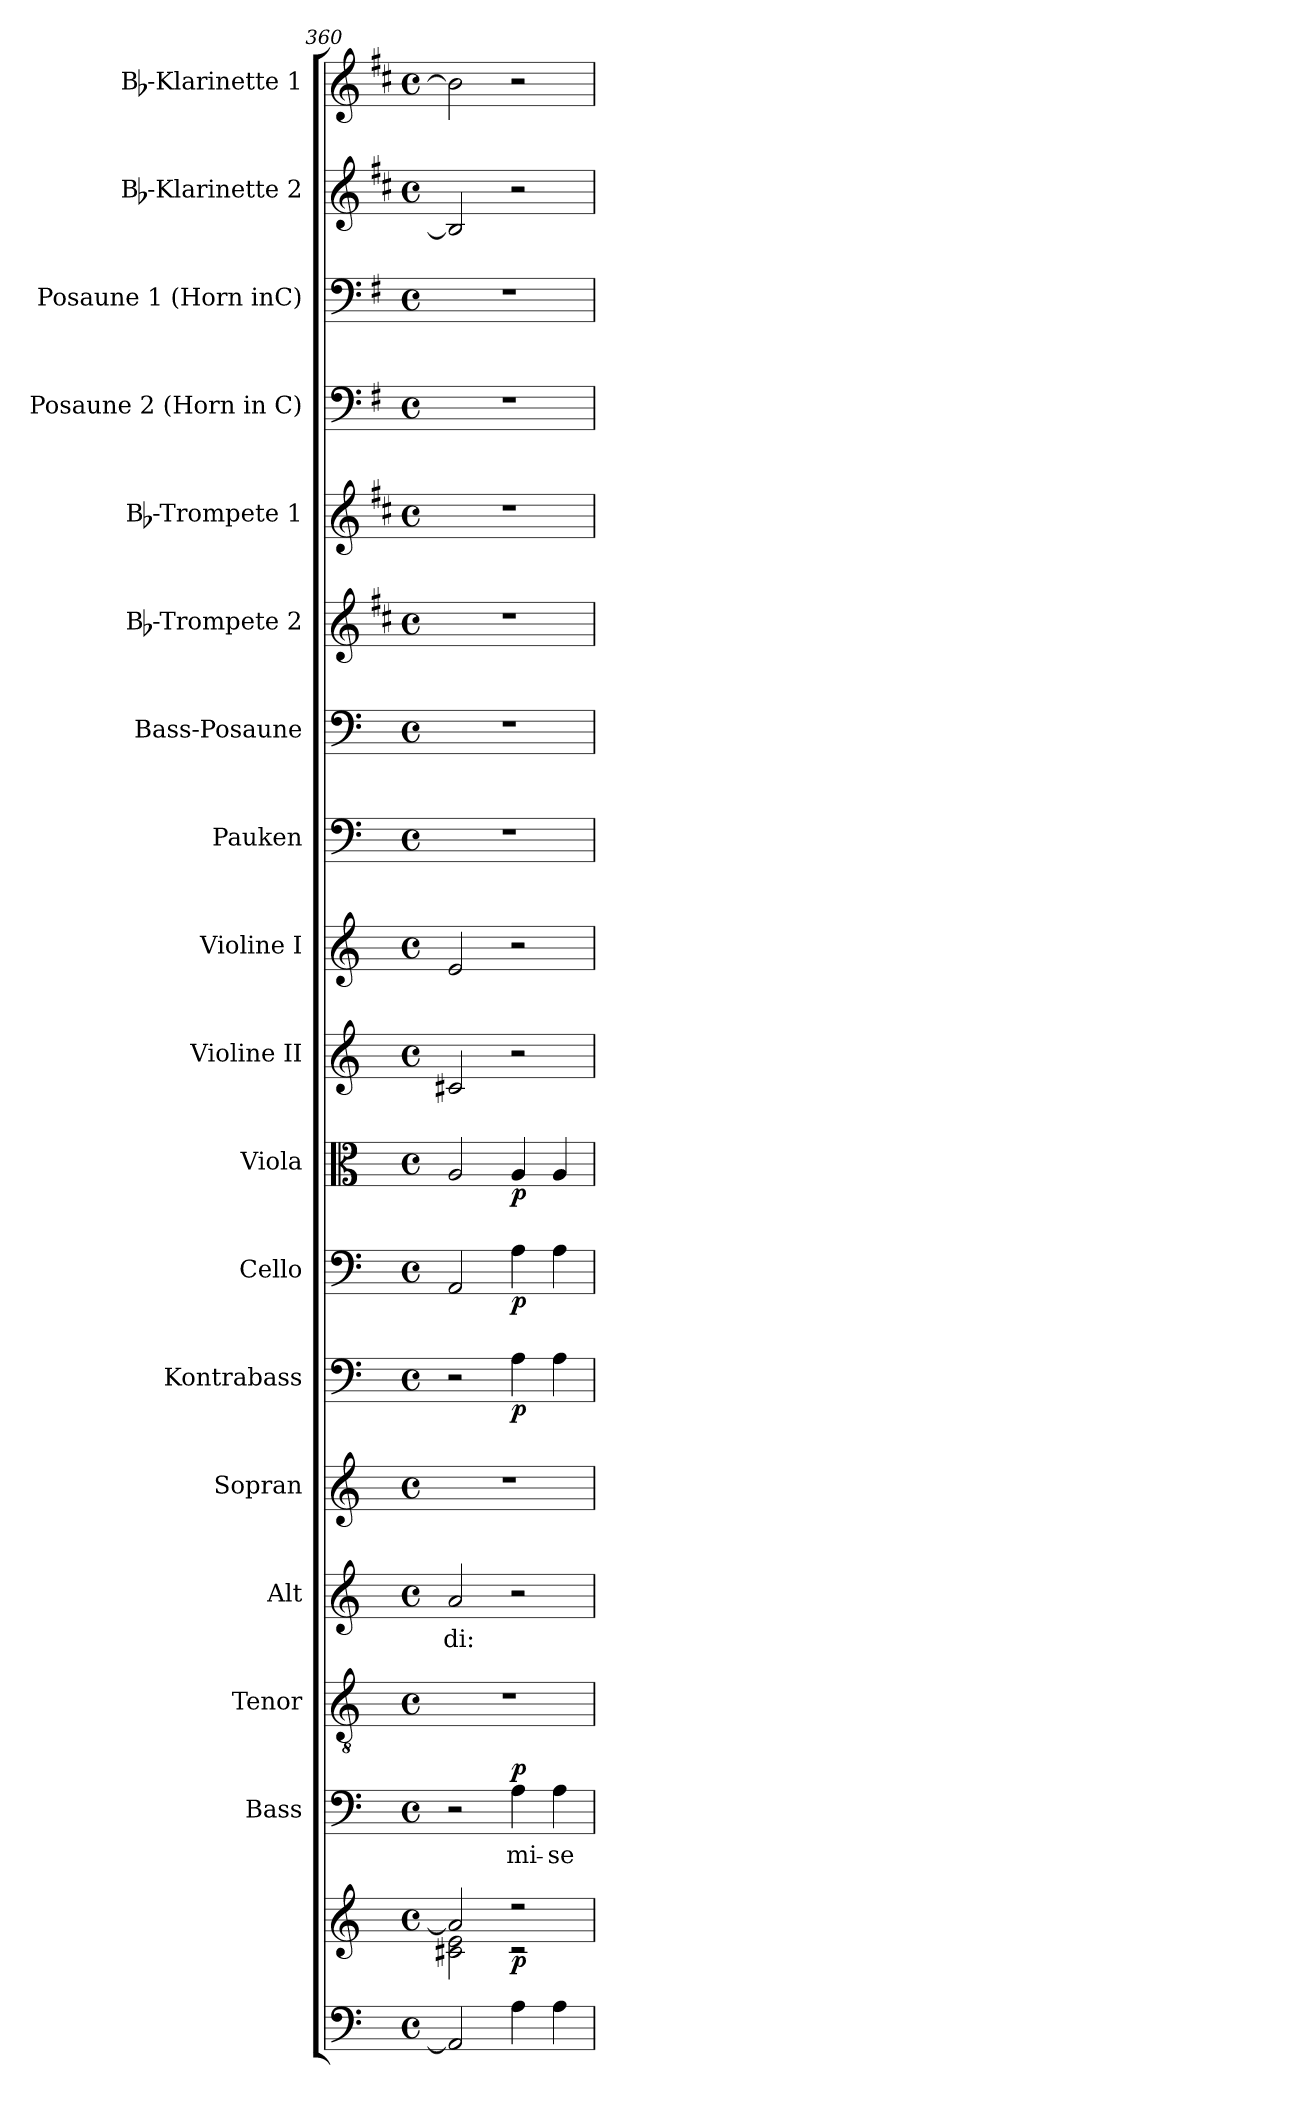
**kern	**kern	**dynam	**kern	**text	**dynam	**kern	**kern	**text	**kern	**kern	**dynam	**kern	**dynam	**kern	**dynam	**kern	**kern	**kern	**kern	**kern	**kern	**kern	**kern	**kern	**kern
*part18	*part18	*part18	*part17	*part17	*part17	*part16	*part15	*part15	*part14	*part13	*part13	*part12	*part12	*part11	*part11	*part10	*part9	*part8	*part7	*part6	*part5	*part4	*part3	*part2	*part1
*staff19	*staff18	*staff18/19	*staff17	*staff17	*staff17	*staff16	*staff15	*staff15	*staff14	*staff13	*staff13	*staff12	*staff12	*staff11	*staff11	*staff10	*staff9	*staff8	*staff7	*staff6	*staff5	*staff4	*staff3	*staff2	*staff1
*	*	*	*I"Bass	*	*	*I"Tenor	*I"Alt	*	*I"Sopran	*I"Kontrabass	*	*I"Cello	*	*I"Viola	*	*I"Violine II	*I"Violine I	*I"Pauken	*I"Bass-Posaune	*I"Bb-Trompete 2	*I"Bb-Trompete 1	*I"Posaune 2 (Horn in C)	*I"Posaune 1 (Horn inC)	*I"Bb-Klarinette 2	*I"Bb-Klarinette 1
*	*	*	*I'B.	*	*	*I'T.	*I'A.	*	*I'S.	*I'Kb.	*	*	*	*I'Vla.	*	*I'Vl. II	*I'Vl. I	*I'Pk.	*I'B-Pos.	*I'Bb Trp. 2	*I'Bb Trp. 1	*I'Pos. 2	*I'Pos. 1	*I'Bb Kl. 2	*I'Bb Kl. 1
*clefF4	*clefG2	*	*clefF4	*	*	*clefGv2	*clefG2	*	*clefG2	*clefF4	*	*clefF4	*	*clefC3	*	*clefG2	*clefG2	*clefF4	*clefF4	*clefG2	*clefG2	*clefF4	*clefF4	*clefG2	*clefG2
*	*	*	*	*	*	*	*	*	*	*ITrd7c12	*	*	*	*	*	*	*	*	*	*ITrd1c2	*ITrd1c2	*ITrd4c7	*ITrd4c7	*ITrd1c2	*ITrd1c2
*k[]	*k[]	*	*k[]	*	*	*k[]	*k[]	*	*k[]	*k[]	*	*k[]	*	*k[]	*	*k[]	*k[]	*k[]	*k[]	*k[]	*k[]	*k[]	*k[]	*k[]	*k[]
*C:	*C:	*	*C:	*	*	*C:	*C:	*	*C:	*C:	*	*C:	*	*C:	*	*C:	*C:	*C:	*C:	*C:	*C:	*C:	*C:	*C:	*C:
*M4/4	*M4/4	*	*M4/4	*	*	*M4/4	*M4/4	*	*M4/4	*M4/4	*	*M4/4	*	*M4/4	*	*M4/4	*M4/4	*M4/4	*M4/4	*M4/4	*M4/4	*M4/4	*M4/4	*M4/4	*M4/4
*met(c)	*met(c)	*	*met(c)	*	*	*met(c)	*met(c)	*	*met(c)	*met(c)	*	*met(c)	*	*met(c)	*	*met(c)	*met(c)	*met(c)	*met(c)	*met(c)	*met(c)	*met(c)	*met(c)	*met(c)	*met(c)
=360	=360	=360	=360	=360	=360	=360	=360	=360	=360	=360	=360	=360	=360	=360	=360	=360	=360	=360	=360	=360	=360	=360	=360	=360	=360
*	*^	*	*	*	*	*	*	*	*	*	*	*	*	*	*	*	*	*	*	*	*	*	*	*	*
!	!	!	!	!	!	!	!	!	!LO:LY:b	!	!	!	!	!	!	!	!	!	!	!	!	!	!	!	!	!
2AA/]	2a/]	2c#X\ 2e\	.	2r	.	.	1r	2a/	-di:	1r	2r	.	2AA/	.	2A/	.	2c#X/	2e/	1r	1r	1r	1r	1r	1r	2A/]	2a\]
!	!	!	!LO:DY:b	!	!LO:LY:b	!LO:DY:a	!	!	!	!	!	!LO:DY:b	!	!LO:DY:b	!	!LO:DY:b	!	!	!	!	!	!	!	!	!	!
4A\	2r	2r	p	4A\	mi-	p	.	2r	.	.	4AA\	p	4A\	p	4A/	p	2r	2r	.	.	.	.	.	.	2r	2r
!	!	!	!	!	!LO:LY:b	!	!	!	!	!	!	!	!	!	!	!	!	!	!	!	!	!	!	!	!	!
4A\	.	.	.	4A\	-se-	.	.	.	.	.	4AA\	.	4A\	.	4A/	.	.	.	.	.	.	.	.	.	.	.
*	*v	*v	*	*	*	*	*	*	*	*	*	*	*	*	*	*	*	*	*	*	*	*	*	*	*	*
=	=	=	=	=	=	=	=	=	=	=	=	=	=	=	=	=	=	=	=	=	=	=	=	=	=
*-	*-	*-	*-	*-	*-	*-	*-	*-	*-	*-	*-	*-	*-	*-	*-	*-	*-	*-	*-	*-	*-	*-	*-	*-	*-
